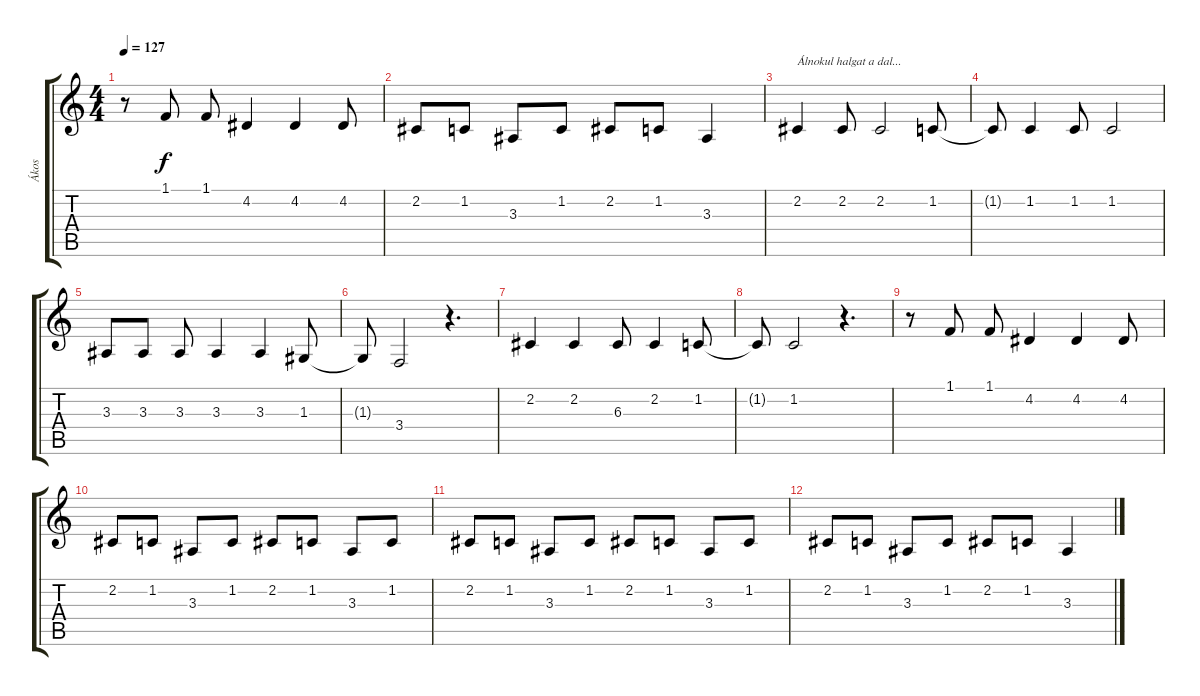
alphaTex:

\track ("Ákos" "Ákos") {instrument tenorsax}
\staff {score tabs}
\tuning (E4 B3 G3 D3 A2 E2) {hide}
\ts (4 4)
\tempo 127
\clef g2
\ks c
r.8{dy f} 1.1.8 1.1.8 4.2.4 4.2.4 4.2.8 |
2.2.8 1.2.8 3.3.8 1.2.8 2.2.8 1.2.8 3.3.4 |
2.2.4{txt "Álnokul halgat a dal..." volume 13} 2.2.8 2.2.2 1.2.8 |
1.2{t}.8 1.2.4 1.2.8 1.2.2 |
3.3.8 3.3.8 3.3.8 3.3.4 3.3.4 1.3.8 |
1.3{t}.8 3.4.2 r.4{d} |
2.2.4 2.2.4 6.3.8 2.2.4 1.2.8 |
1.2{t}.8 1.2.2 r.4{d} |
r.8 1.1.8 1.1.8 4.2.4 4.2.4 4.2.8 |
2.2.8 1.2.8 3.3.8 1.2.8 2.2.8 1.2.8 3.3.8 1.2.8 |
2.2.8{volume 11} 1.2.8 3.3.8 1.2.8 2.2.8 1.2.8 3.3.8 1.2.8 |
2.2.8{volume 0} 1.2.8 3.3.8 1.2.8 2.2.8 1.2.8 3.3.4
